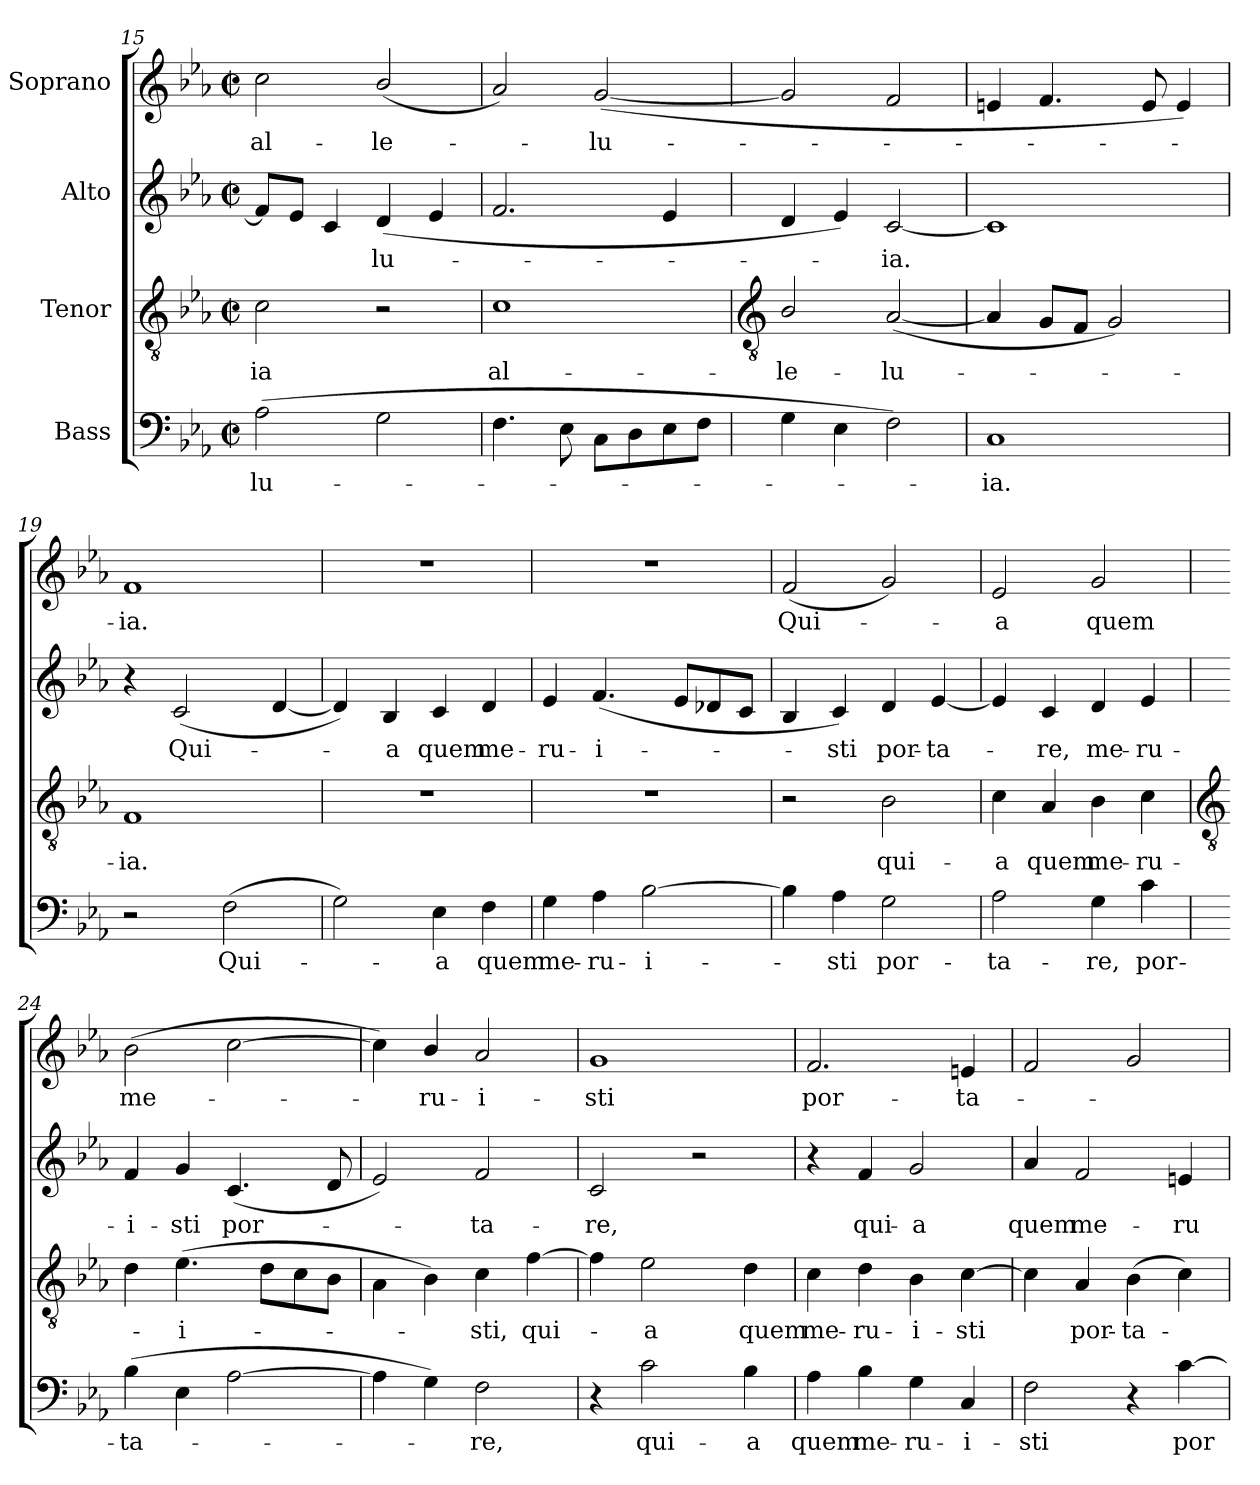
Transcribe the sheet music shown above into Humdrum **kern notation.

**kern	**text	**kern	**text	**kern	**text	**kern	**text
*part4	*part4	*part3	*part3	*part2	*part2	*part1	*part1
*staff4	*staff4	*staff3	*staff3	*staff2	*staff2	*staff1	*staff1
*I"Bass	*	*I"Tenor	*	*I"Alto	*	*I"Soprano	*
*clefF4	*	*clefGv2	*	*clefG2	*	*clefG2	*
*k[b-e-a-]	*	*k[b-e-a-]	*	*k[b-e-a-]	*	*k[b-e-a-]	*
*E-:	*	*E-:	*	*E-:	*	*E-:	*
*M2/2	*	*M2/2	*	*M2/2	*	*M2/2	*
*met(c|)	*	*met(c|)	*	*met(c|)	*	*met(c|)	*
=15	=15	=15	=15	=15	=15	=15	=15
!	!LO:LY:b	!	!LO:LY:b	!	!	!	!LO:LY:b
(>2A-	-lu-	2c	-ia	8fL]	.	2cc	al-
.	.	.	.	8e-J	.	.	.
.	.	.	.	4c	.	.	.
!	!	!	!	!	!LO:LY:b	!	!LO:LY:b
2G	.	2r	.	(<4d	lu-	(<2b-/	-le-
.	.	.	.	4e-	.	.	.
=16	=16	=16	=16	=16	=16	=16	=16
!	!	!	!LO:LY:b	!	!	!	!
4.F	.	1c	al-	2.f	.	2a-)	.
8E-	.	.	.	.	.	.	.
!	!	!	!	!	!	!	!LO:LY:b
8CL	.	.	.	.	.	(<[2g	lu-
8D	.	.	.	.	.	.	.
8E-	.	.	.	4e-	.	.	.
8FJ	.	.	.	.	.	.	.
!!LO:LB:g=z
=17	=17	=17	=17	=17	=17	=17	=17
*	*	*clefGv2	*	*	*	*	*
!	!	!	!LO:LY:b	!	!	!	!
4G	.	2B-/	-le-	4d	.	2g]	.
4E-	.	.	.	4e-)	.	.	.
!	!	!	!LO:LY:b	!	!LO:LY:b	!	!
2F)	.	(<[2A-	-lu-	[2c	ia.	2f	.
=18	=18	=18	=18	=18	=18	=18	=18
!	!LO:LY:b	!	!	!	!	!	!
1C	ia.	4A-]	.	1c]	.	4en	.
.	.	8GL	.	.	.	4.f	.
.	.	8FJ	.	.	.	.	.
.	.	2G)	.	.	.	.	.
.	.	.	.	.	.	8e	.
.	.	.	.	.	.	4e)	.
=19	=19	=19	=19	=19	=19	=19	=19
!	!	!	!LO:LY:b	!	!	!	!LO:LY:b
2r	.	1F	ia.	4r	.	1f	ia.
!	!	!	!	!	!LO:LY:b	!	!
.	.	.	.	(<2c	Qui-	.	.
!	!LO:LY:b	!	!	!	!	!	!
(>2F	Qui-	.	.	.	.	.	.
.	.	.	.	[4d	.	.	.
=20	=20	=20	=20	=20	=20	=20	=20
2G)	.	1r	.	4d])	.	1r	.
!	!	!	!	!	!LO:LY:b	!	!
.	.	.	.	4B-	a	.	.
!	!LO:LY:b	!	!	!	!LO:LY:b	!	!
4E-	a	.	.	4c	quem	.	.
!	!LO:LY:b	!	!	!	!LO:LY:b	!	!
4F	quem	.	.	4d	me-	.	.
=21	=21	=21	=21	=21	=21	=21	=21
!	!LO:LY:b	!	!	!	!LO:LY:b	!	!
4G	me-	1r	.	4e-	-ru-	1r	.
!	!LO:LY:b	!	!	!	!LO:LY:b	!	!
4A-	-ru-	.	.	(<4.f	-i-	.	.
!	!LO:LY:b	!	!	!	!	!	!
[2B-	-i-	.	.	.	.	.	.
.	.	.	.	8e-L	.	.	.
.	.	.	.	8d-X	.	.	.
.	.	.	.	8cJ	.	.	.
=22	=22	=22	=22	=22	=22	=22	=22
!	!	!	!	!	!	!	!LO:LY:b
4B-]	.	2r	.	4B-	.	(<2f	Qui-
!	!LO:LY:b	!	!	!	!LO:LY:b	!	!
4A-	sti	.	.	4c)	sti	.	.
!	!LO:LY:b	!	!LO:LY:b	!	!LO:LY:b	!	!
2G	por-	2B-	qui-	4d	por-	2g)	.
!	!	!	!	!	!LO:LY:b	!	!
.	.	.	.	[4e-	-ta-	.	.
=23	=23	=23	=23	=23	=23	=23	=23
!	!LO:LY:b	!	!LO:LY:b	!	!	!	!LO:LY:b
2A-	-ta-	4c	-a	4e-]	.	2e-	a
!	!	!	!LO:LY:b	!	!LO:LY:b	!	!
.	.	4A-	quem	4c	re,	.	.
!	!LO:LY:b	!	!LO:LY:b	!	!LO:LY:b	!	!LO:LY:b
4G	-re,	4B-	me-	4d	me-	2g	quem
!	!LO:LY:b	!	!LO:LY:b	!	!LO:LY:b	!	!
4c	por-	4c	-ru-	4e-	-ru-	.	.
!!LO:LB:g=z
=24	=24	=24	=24	=24	=24	=24	=24
*	*	*clefGv2	*	*	*	*	*
!	!LO:LY:b	!	!	!	!LO:LY:b	!	!LO:LY:b
(>4B-	-ta-	4d	.	4f	-i-	(>2b-	me-
!	!	!	!LO:LY:b	!	!LO:LY:b	!	!
4E-	.	(>4.e-	i-	4g	-sti	.	.
!	!	!	!	!	!LO:LY:b	!	!
[2A-	.	.	.	(<4.c	por-	[2cc	.
.	.	8dL	.	.	.	.	.
.	.	8c	.	.	.	.	.
.	.	8B-J	.	8d	.	.	.
=25	=25	=25	=25	=25	=25	=25	=25
4A-]	.	4A-\	.	2e-)	.	4cc])	.
!	!	!	!	!	!	!	!LO:LY:b
4G)	.	4B-)	.	.	.	4b-/	ru-
!	!LO:LY:b	!	!LO:LY:b	!	!LO:LY:b	!	!LO:LY:b
2F	re,	4c	sti,	2f	ta-	2a-	-i-
!	!	!	!LO:LY:b	!	!	!	!
.	.	[4f	qui-	.	.	.	.
=26	=26	=26	=26	=26	=26	=26	=26
!	!	!	!	!	!LO:LY:b	!	!LO:LY:b
4r	.	4f]	.	2c	-re,	1g	-sti
!	!LO:LY:b	!	!LO:LY:b	!	!	!	!
2c	qui-	2e-	a	.	.	.	.
.	.	.	.	2r	.	.	.
!	!LO:LY:b	!	!LO:LY:b	!	!	!	!
4B-	-a	4d	quem	.	.	.	.
=27	=27	=27	=27	=27	=27	=27	=27
!	!LO:LY:b	!	!LO:LY:b	!	!	!	!LO:LY:b
4A-	quem	4c	me-	4r	.	2.f	por-
!	!LO:LY:b	!	!LO:LY:b	!	!LO:LY:b	!	!
4B-	me-	4d	-ru-	4f	qui-	.	.
!	!LO:LY:b	!	!LO:LY:b	!	!LO:LY:b	!	!
4G	-ru-	4B-	-i-	2g	-a	.	.
!	!LO:LY:b	!	!LO:LY:b	!	!	!	!LO:LY:b
4C	-i-	[4c	-sti	.	.	4en	-ta-
=28	=28	=28	=28	=28	=28	=28	=28
!	!LO:LY:b	!	!	!	!LO:LY:b	!	!
2F	-sti	4c]	.	4a-	quem	2f	.
!	!	!	!LO:LY:b	!	!LO:LY:b	!	!
.	.	4A-	por-	2f	me-	.	.
!	!	!	!LO:LY:b	!	!	!	!
4r	.	(>4B-	-ta-	.	.	2g	.
!	!LO:LY:b	!	!	!	!LO:LY:b	!	!
[4c	por-	4c)	.	4en	-ru-	.	.
=	=	=	=	=	=	=	=
*-	*-	*-	*-	*-	*-	*-	*-
